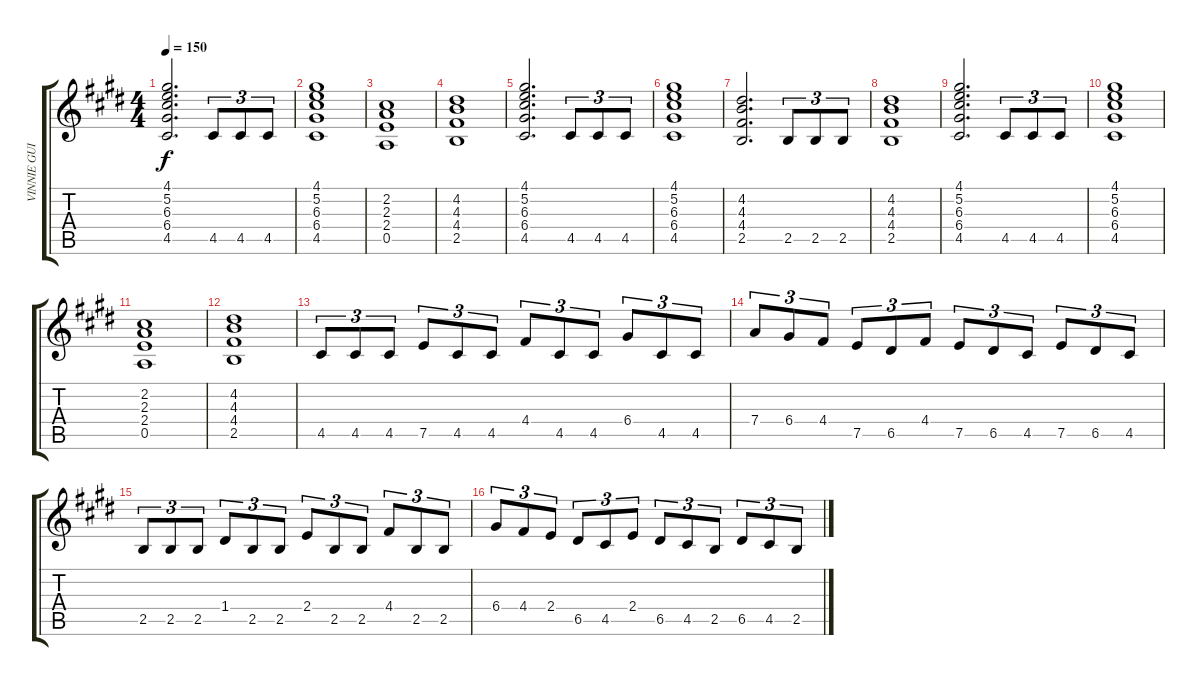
\track ("VINNIE GUITAR 3" "VINNIE GUI") {instrument overdrivenguitar}
\staff {score tabs}
\tuning (E4 B3 G3 D3 A2 E2) {hide}
\ts (4 4)
\tempo 150
\clef g2
\ks e
(4.1 5.2 6.3 6.4 4.5).2{d dy f} 4.5.8{tu (3 2)} 4.5.8{tu (3 2)} 4.5.8{tu (3 2)} |
(4.1 5.2 6.3 6.4 4.5).1 |
(2.2 2.3 2.4 0.5).1 |
(4.2 4.3 4.4 2.5).1 |
(4.1 5.2 6.3 6.4 4.5).2{d} 4.5.8{tu (3 2)} 4.5.8{tu (3 2)} 4.5.8{tu (3 2)} |
(4.1 5.2 6.3 6.4 4.5).1 |
(4.2 4.3 4.4 2.5).2{d} 2.5.8{tu (3 2)} 2.5.8{tu (3 2)} 2.5.8{tu (3 2)} |
(4.2 4.3 4.4 2.5).1 |
(4.1 5.2 6.3 6.4 4.5).2{d} 4.5.8{tu (3 2)} 4.5.8{tu (3 2)} 4.5.8{tu (3 2)} |
(4.1 5.2 6.3 6.4 4.5).1 |
(2.2 2.3 2.4 0.5).1 |
(4.2 4.3 4.4 2.5).1 |
4.5.8{tu (3 2)} 4.5.8{tu (3 2)} 4.5.8{tu (3 2)} 7.5.8{tu (3 2)} 4.5.8{tu (3 2)} 4.5.8{tu (3 2)} 4.4.8{tu (3 2)} 4.5.8{tu (3 2)} 4.5.8{tu (3 2)} 6.4.8{tu (3 2)} 4.5.8{tu (3 2)} 4.5.8{tu (3 2)} |
7.4.8{tu (3 2)} 6.4.8{tu (3 2)} 4.4.8{tu (3 2)} 7.5.8{tu (3 2)} 6.5.8{tu (3 2)} 4.4.8{tu (3 2)} 7.5.8{tu (3 2)} 6.5.8{tu (3 2)} 4.5.8{tu (3 2)} 7.5.8{tu (3 2)} 6.5.8{tu (3 2)} 4.5.8{tu (3 2)} |
2.5.8{tu (3 2)} 2.5.8{tu (3 2)} 2.5.8{tu (3 2)} 1.4.8{tu (3 2)} 2.5.8{tu (3 2)} 2.5.8{tu (3 2)} 2.4.8{tu (3 2)} 2.5.8{tu (3 2)} 2.5.8{tu (3 2)} 4.4.8{tu (3 2)} 2.5.8{tu (3 2)} 2.5.8{tu (3 2)} |
6.4.8{tu (3 2)} 4.4.8{tu (3 2)} 2.4.8{tu (3 2)} 6.5.8{tu (3 2)} 4.5.8{tu (3 2)} 2.4.8{tu (3 2)} 6.5.8{tu (3 2)} 4.5.8{tu (3 2)} 2.5.8{tu (3 2)} 6.5.8{tu (3 2)} 4.5.8{tu (3 2)} 2.5.8{tu (3 2)}
